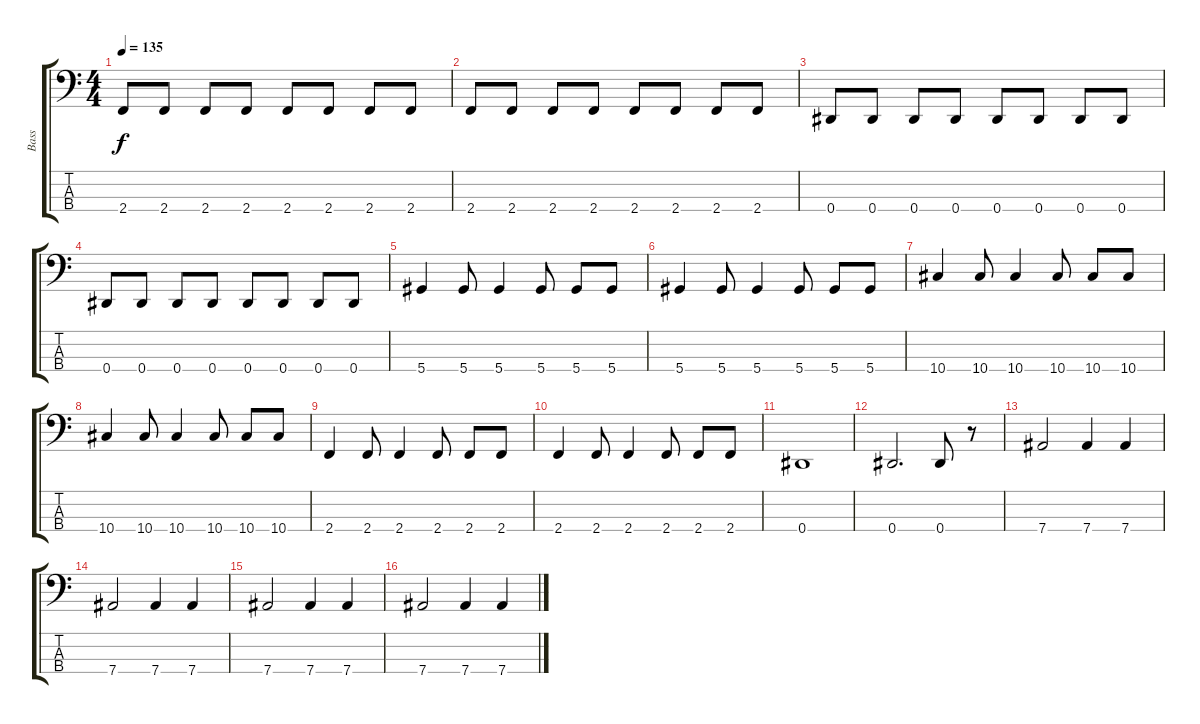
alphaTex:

\track ("Bass" "Bass") {instrument electricbasspick}
\staff {score tabs}
\tuning (Gb2 Db2 Ab1 Eb1) {hide}
\ts (4 4)
\tempo 135
\clef f4
\ks c
2.4.8{dy f} 2.4.8 2.4.8 2.4.8 2.4.8 2.4.8 2.4.8 2.4.8 |
2.4.8 2.4.8 2.4.8 2.4.8 2.4.8 2.4.8 2.4.8 2.4.8 |
0.4.8 0.4.8 0.4.8 0.4.8 0.4.8 0.4.8 0.4.8 0.4.8 |
0.4.8 0.4.8 0.4.8 0.4.8 0.4.8 0.4.8 0.4.8 0.4.8 |
5.4.4 5.4.8 5.4.4 5.4.8 5.4.8 5.4.8 |
5.4.4 5.4.8 5.4.4 5.4.8 5.4.8 5.4.8 |
10.4.4 10.4.8 10.4.4 10.4.8 10.4.8 10.4.8 |
10.4.4 10.4.8 10.4.4 10.4.8 10.4.8 10.4.8 |
2.4.4 2.4.8 2.4.4 2.4.8 2.4.8 2.4.8 |
2.4.4 2.4.8 2.4.4 2.4.8 2.4.8 2.4.8 |
0.4.1 |
0.4.2{d} 0.4.8 r.8 |
7.4.2 7.4.4 7.4.4 |
7.4.2 7.4.4 7.4.4 |
7.4.2 7.4.4 7.4.4 |
7.4.2 7.4.4 7.4.4
